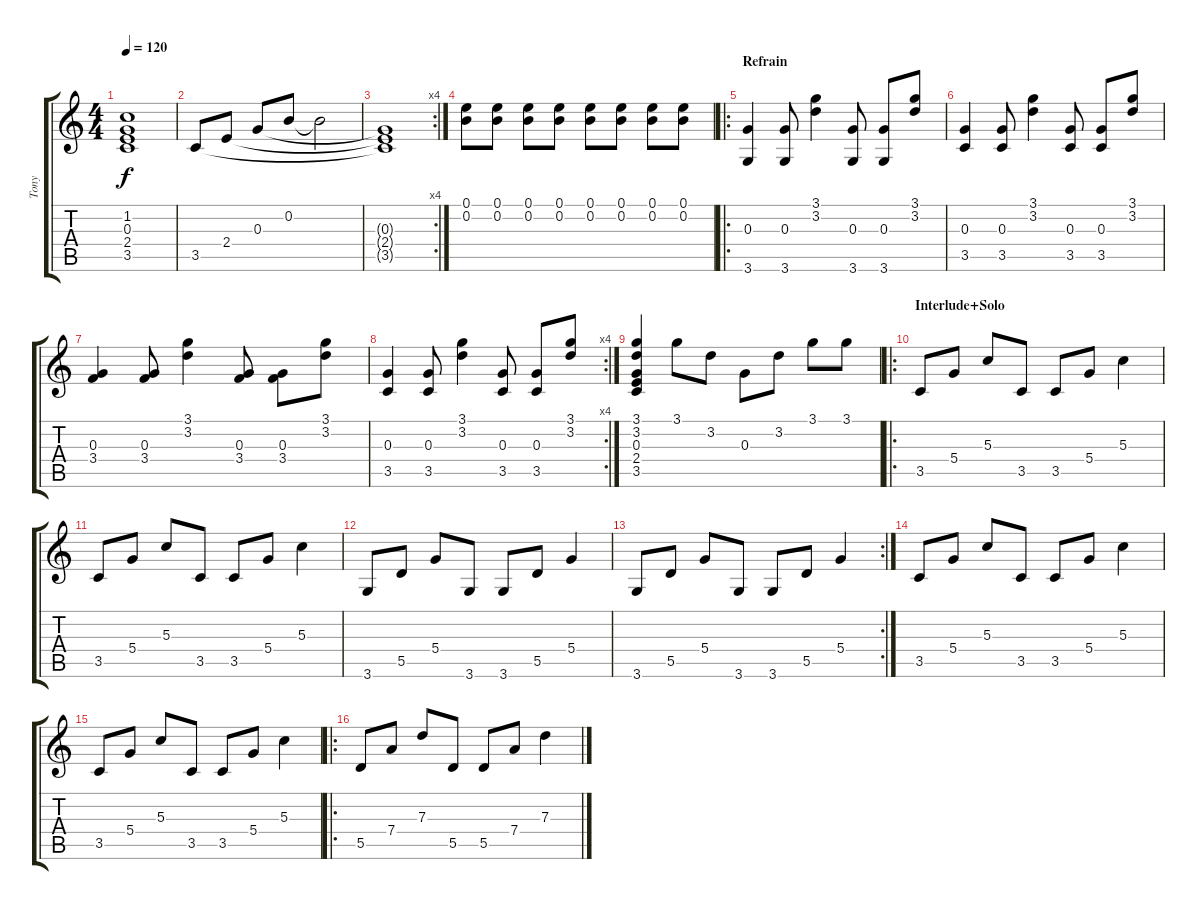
\track ("Tony" "Tony") {instrument electricguitarclean}
\staff {score tabs}
\tuning (E4 B3 G3 D3 A2 E2) {hide}
\ts (4 4)
\tempo 120
\clef g2
\ks c
(1.2{t} 0.3{t} 2.4{t} 3.5{t}).1{dy f} |
3.5.8 2.4.8 0.3.8 0.2.8 0.2{t}.2 |
\rc 4
(0.3{t} 2.4{t} 3.5{t}).1 |
(0.1 0.2).8 (0.1 0.2).8 (0.1 0.2).8 (0.1 0.2).8 (0.1 0.2).8 (0.1 0.2).8 (0.1 0.2).8 (0.1 0.2).8 |
\ro
\section ("" "Refrain")
(0.3 3.6).4 (0.3 3.6).8 (3.1 3.2).4 (0.3 3.6).8 (0.3 3.6).8 (3.1 3.2).8 |
(0.3 3.5).4 (0.3 3.5).8 (3.1 3.2).4 (0.3 3.5).8 (0.3 3.5).8 (3.1 3.2).8 |
(0.3 3.4).4 (0.3 3.4).8 (3.1 3.2).4 (0.3 3.4).8 (0.3 3.4).8 (3.1 3.2).8 |
\rc 4
(0.3 3.5).4 (0.3 3.5).8 (3.1 3.2).4 (0.3 3.5).8 (0.3 3.5).8 (3.1 3.2).8 |
(3.1 3.2 0.3 2.4 3.5).4 3.1.8 3.2.8 0.3.8 3.2.8 3.1.8 3.1.8 |
\ro
\section ("" "Interlude+Solo")
3.5.8 5.4.8 5.3.8 3.5.8 3.5.8 5.4.8 5.3.4 |
3.5.8 5.4.8 5.3.8 3.5.8 3.5.8 5.4.8 5.3.4 |
3.6.8 5.5.8 5.4.8 3.6.8 3.6.8 5.5.8 5.4.4 |
\rc 2
3.6.8 5.5.8 5.4.8 3.6.8 3.6.8 5.5.8 5.4.4 |
3.5.8 5.4.8 5.3.8 3.5.8 3.5.8 5.4.8 5.3.4 |
3.5.8 5.4.8 5.3.8 3.5.8 3.5.8 5.4.8 5.3.4 |
\ro
5.5.8 7.4.8 7.3.8 5.5.8 5.5.8 7.4.8 7.3.4
